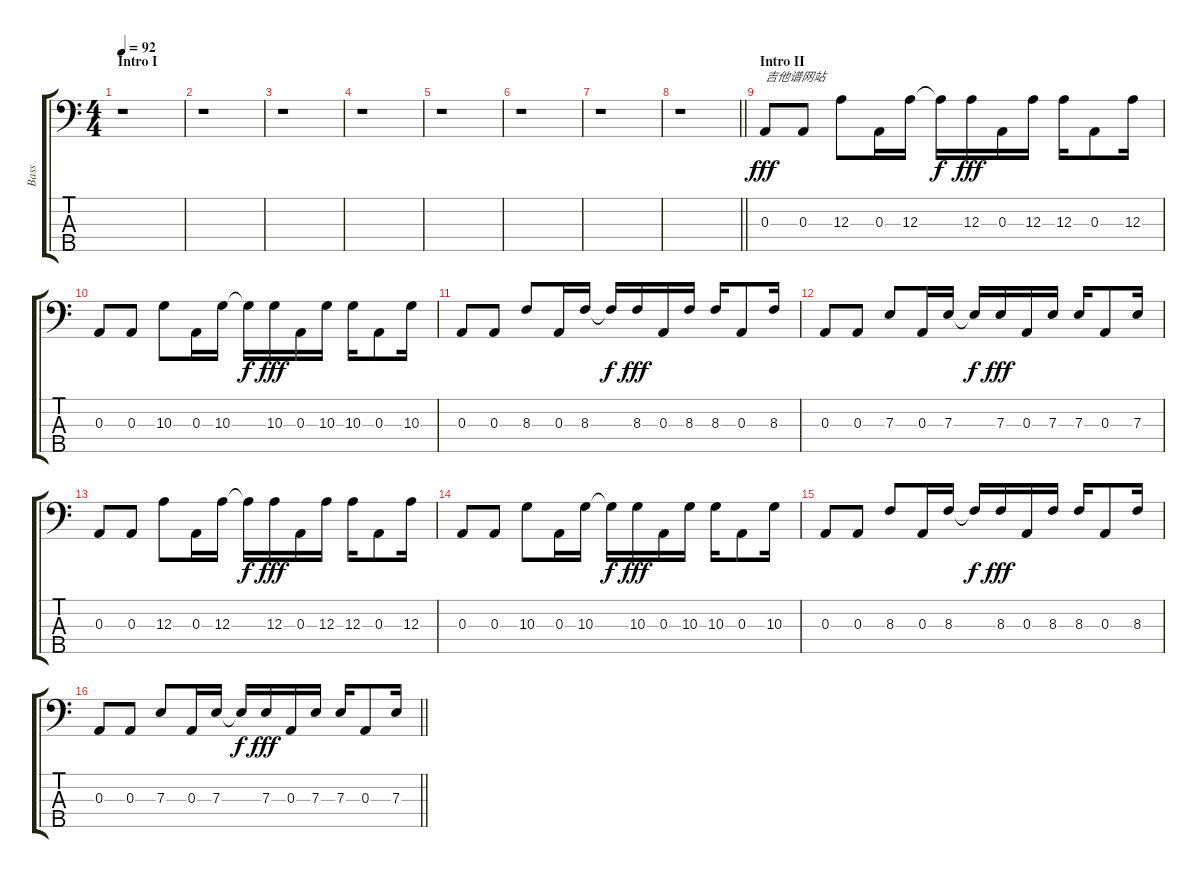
\track ("Bass" "Bass") {instrument electricbasspick}
\staff {score tabs}
\tuning (G2 D2 A1 E1 A0) {hide}
\ts (4 4)
\section ("" "Intro I")
\tempo 92
\clef f4
\ks c
r.1{dy fff instrument electricbasspick} |
r.1 |
r.1 |
r.1 |
r.1 |
r.1 |
r.1 |
\barLineRight lightlight
r.1 |
\section ("" "Intro II")
0.3.8{txt "吉他谱网站"} 0.3.8 12.3.8 0.3.16 12.3.16 12.3{t}.16{dy f} 12.3.16{dy fff} 0.3.16 12.3.16 12.3.16 0.3.8 12.3.16 |
0.3.8 0.3.8 10.3.8 0.3.16 10.3.16 10.3{t}.16{dy f} 10.3.16{dy fff} 0.3.16 10.3.16 10.3.16 0.3.8 10.3.16 |
0.3.8 0.3.8 8.3.8 0.3.16 8.3.16 8.3{t}.16{dy f} 8.3.16{dy fff} 0.3.16 8.3.16 8.3.16 0.3.8 8.3.16 |
0.3.8 0.3.8 7.3.8 0.3.16 7.3.16 7.3{t}.16{dy f} 7.3.16{dy fff} 0.3.16 7.3.16 7.3.16 0.3.8 7.3.16 |
0.3.8 0.3.8 12.3.8 0.3.16 12.3.16 12.3{t}.16{dy f} 12.3.16{dy fff} 0.3.16 12.3.16 12.3.16 0.3.8 12.3.16 |
0.3.8 0.3.8 10.3.8 0.3.16 10.3.16 10.3{t}.16{dy f} 10.3.16{dy fff} 0.3.16 10.3.16 10.3.16 0.3.8 10.3.16 |
0.3.8 0.3.8 8.3.8 0.3.16 8.3.16 8.3{t}.16{dy f} 8.3.16{dy fff} 0.3.16 8.3.16 8.3.16 0.3.8 8.3.16 |
\barLineRight lightlight
0.3.8 0.3.8 7.3.8 0.3.16 7.3.16 7.3{t}.16{dy f} 7.3.16{dy fff} 0.3.16 7.3.16 7.3.16 0.3.8 7.3.16
